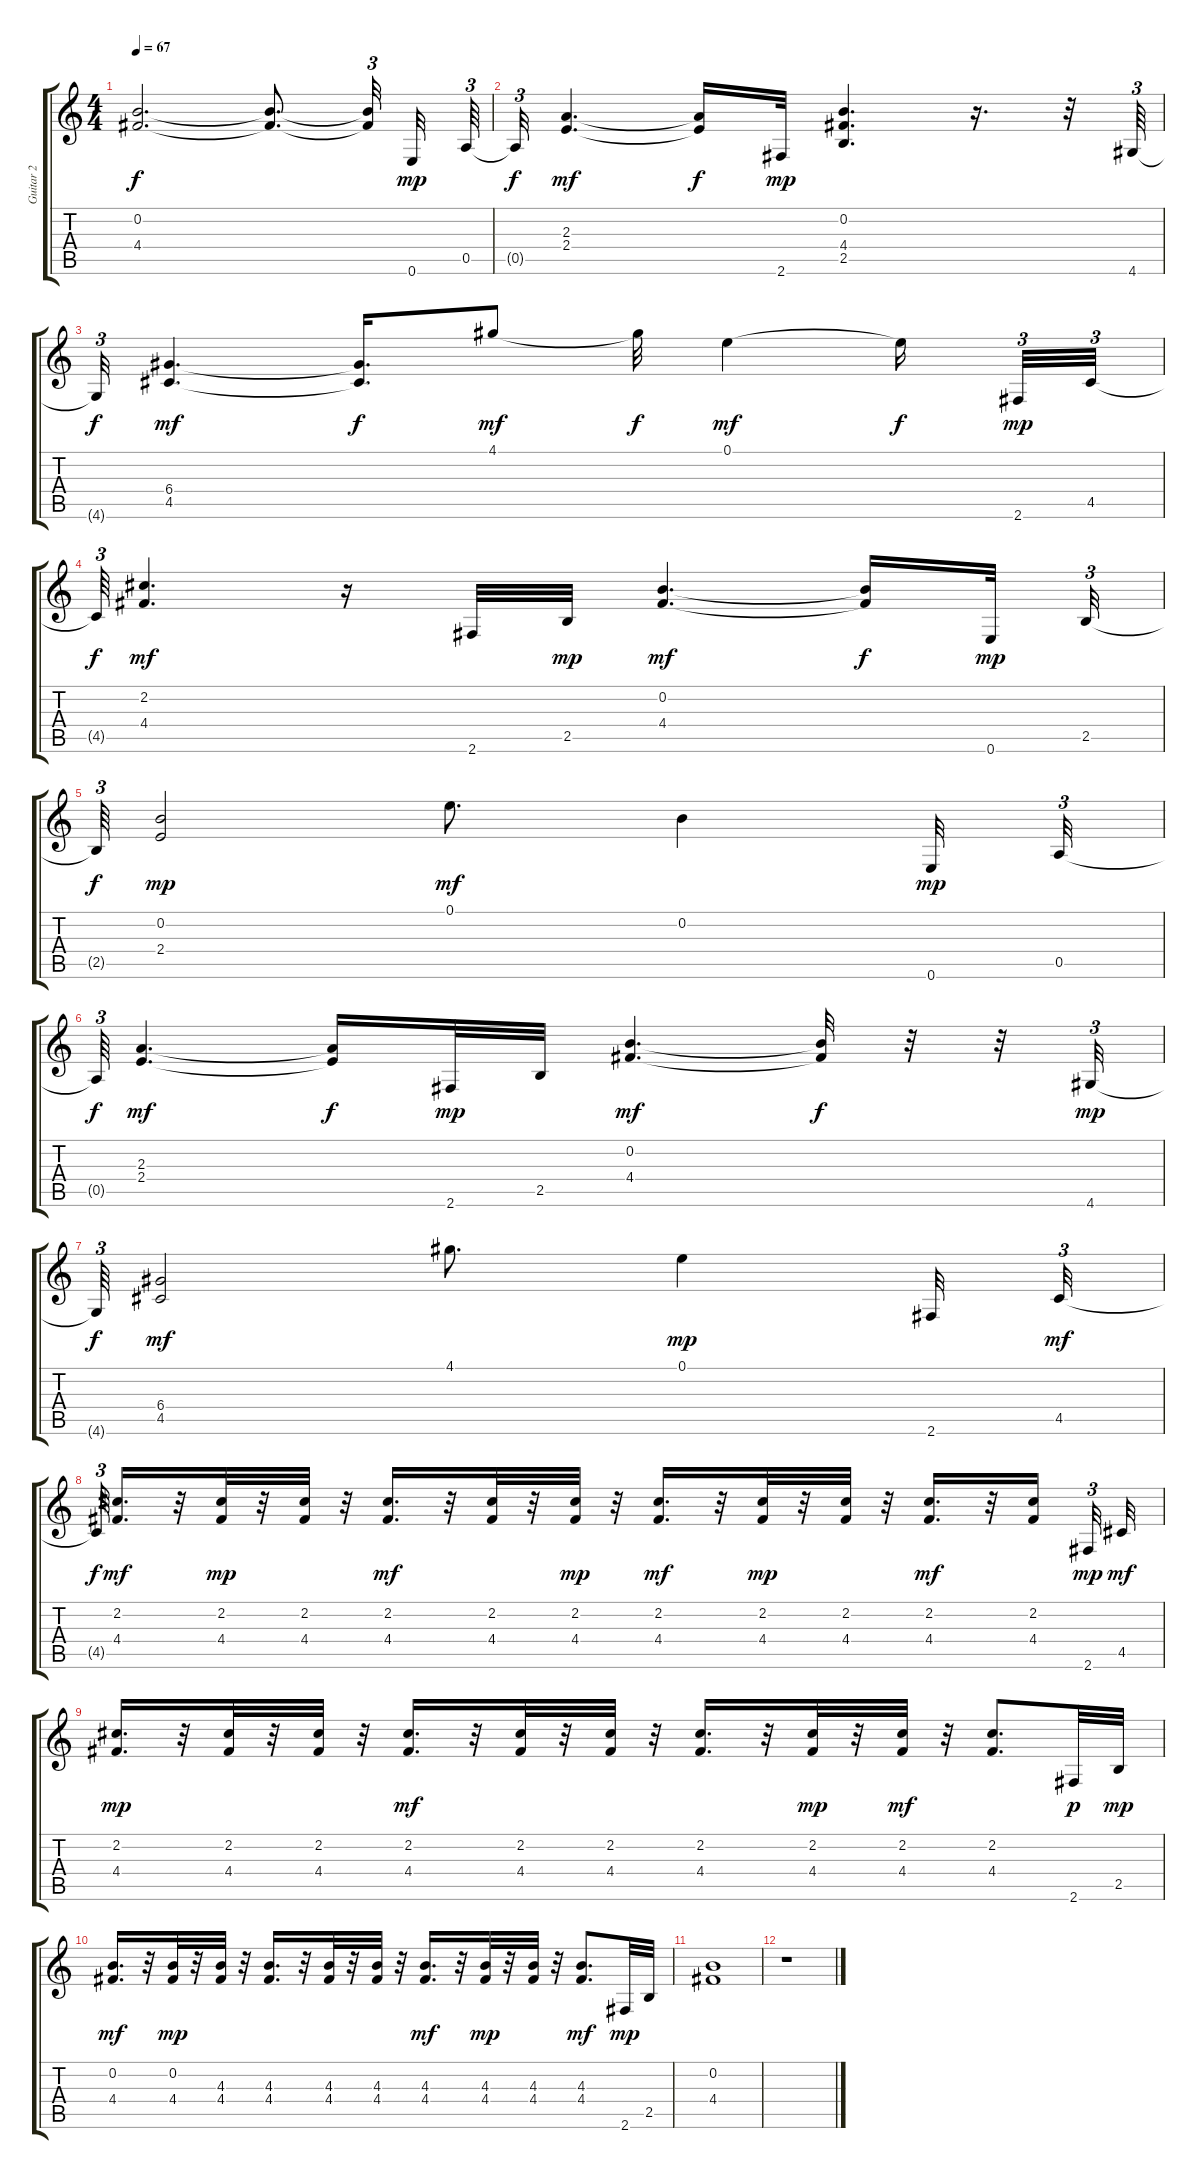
\track ("Guitar 2" "Guitar 2") {instrument overdrivenguitar}
\staff {score tabs}
\tuning (E4 B3 G3 D3 A2 E2) {hide}
\ts (4 4)
\tempo 67
\clef g2
\ks c
(0.2{t} 4.4{t}).2{d dy f} (0.2{t} 4.4{t}).8{d} (0.2{t} 4.4{t}).32{tu (3 2) beam splitsecondary} 0.6.32{dy mp} 0.5.64{tu (3 2)} |
0.5{t}.32{tu (3 2) dy f} (2.3 2.4).4{d dy mf} (2.3{t} 2.4{t}).16{dy f} 2.6.32{dy mp} (0.2 4.4 2.5).4{d} r.16{d} r.32 4.6.64{tu (3 2)} |
4.6{t}.32{tu (3 2) dy f} (6.4 4.5).4{d dy mf} (6.4{t} 4.5{t}).16{d dy f} 4.1.8{dy mf} 4.1{t}.32{dy f} 0.1.4{dy mf} 0.1{t}.16{dy f beam splitsecondary} 2.6.32{tu (3 2) dy mp} 4.5.32{tu (3 2)} |
4.5{t}.64{tu (3 2) dy f} (2.2 4.4).4{d dy mf} r.16 2.6.32 2.5.32{dy mp} (0.2 4.4).4{d dy mf} (0.2{t} 4.4{t}).16{dy f} 0.6.32{dy mp} 2.5.32{tu (3 2)} |
2.5{t}.64{tu (3 2) dy f} (0.2 2.4).2{dy mp} 0.1.8{d dy mf} 0.2.4 0.6.32{dy mp} 0.5.32{tu (3 2)} |
0.5{t}.64{tu (3 2) dy f} (2.3 2.4).4{d dy mf} (2.3{t} 2.4{t}).16{dy f} 2.6.32{dy mp} 2.5.32 (0.2 4.4).4{d dy mf} (0.2{t} 4.4{t}).32{dy f} r.32 r.32 4.6.32{tu (3 2) dy mp} |
4.6{t}.64{tu (3 2) dy f} (6.4 4.5).2{dy mf} 4.1.8{d} 0.1.4{dy mp} 2.6.32 4.5.32{tu (3 2) dy mf} |
4.5{t}.64{tu (3 2) dy f} (2.2 4.4).16{d dy mf} r.32 (2.2 4.4).32{dy mp} r.32 (2.2 4.4).32 r.32 (2.2 4.4).16{d dy mf} r.32 (2.2 4.4).32 r.32 (2.2 4.4).32{dy mp} r.32 (2.2 4.4).16{d dy mf} r.32 (2.2 4.4).32{dy mp} r.32 (2.2 4.4).32 r.32 (2.2 4.4).16{d dy mf} r.32 (2.2 4.4).16{beam splitsecondary} 2.6.32{tu (3 2) dy mp} 4.5.32{dy mf} |
(2.2 4.4).16{d dy mp} r.32 (2.2 4.4).32 r.32 (2.2 4.4).32 r.32 (2.2 4.4).16{d dy mf} r.32 (2.2 4.4).32 r.32 (2.2 4.4).32 r.32 (2.2 4.4).16{d} r.32 (2.2 4.4).32{dy mp} r.32 (2.2 4.4).32{dy mf} r.32 (2.2 4.4).8{d} 2.6.32{dy p} 2.5.32{dy mp} |
(0.2 4.4).16{d dy mf} r.32 (0.2 4.4).32{dy mp} r.32 (4.3 4.4).32 r.32 (4.3 4.4).16{d} r.32 (4.3 4.4).32 r.32 (4.3 4.4).32 r.32 (4.3 4.4).16{d dy mf} r.32 (4.3 4.4).32{dy mp} r.32 (4.3 4.4).32 r.32 (4.3 4.4).8{d dy mf} 2.6.32{dy mp} 2.5.32 |
(0.2 4.4).1 |
r.1
